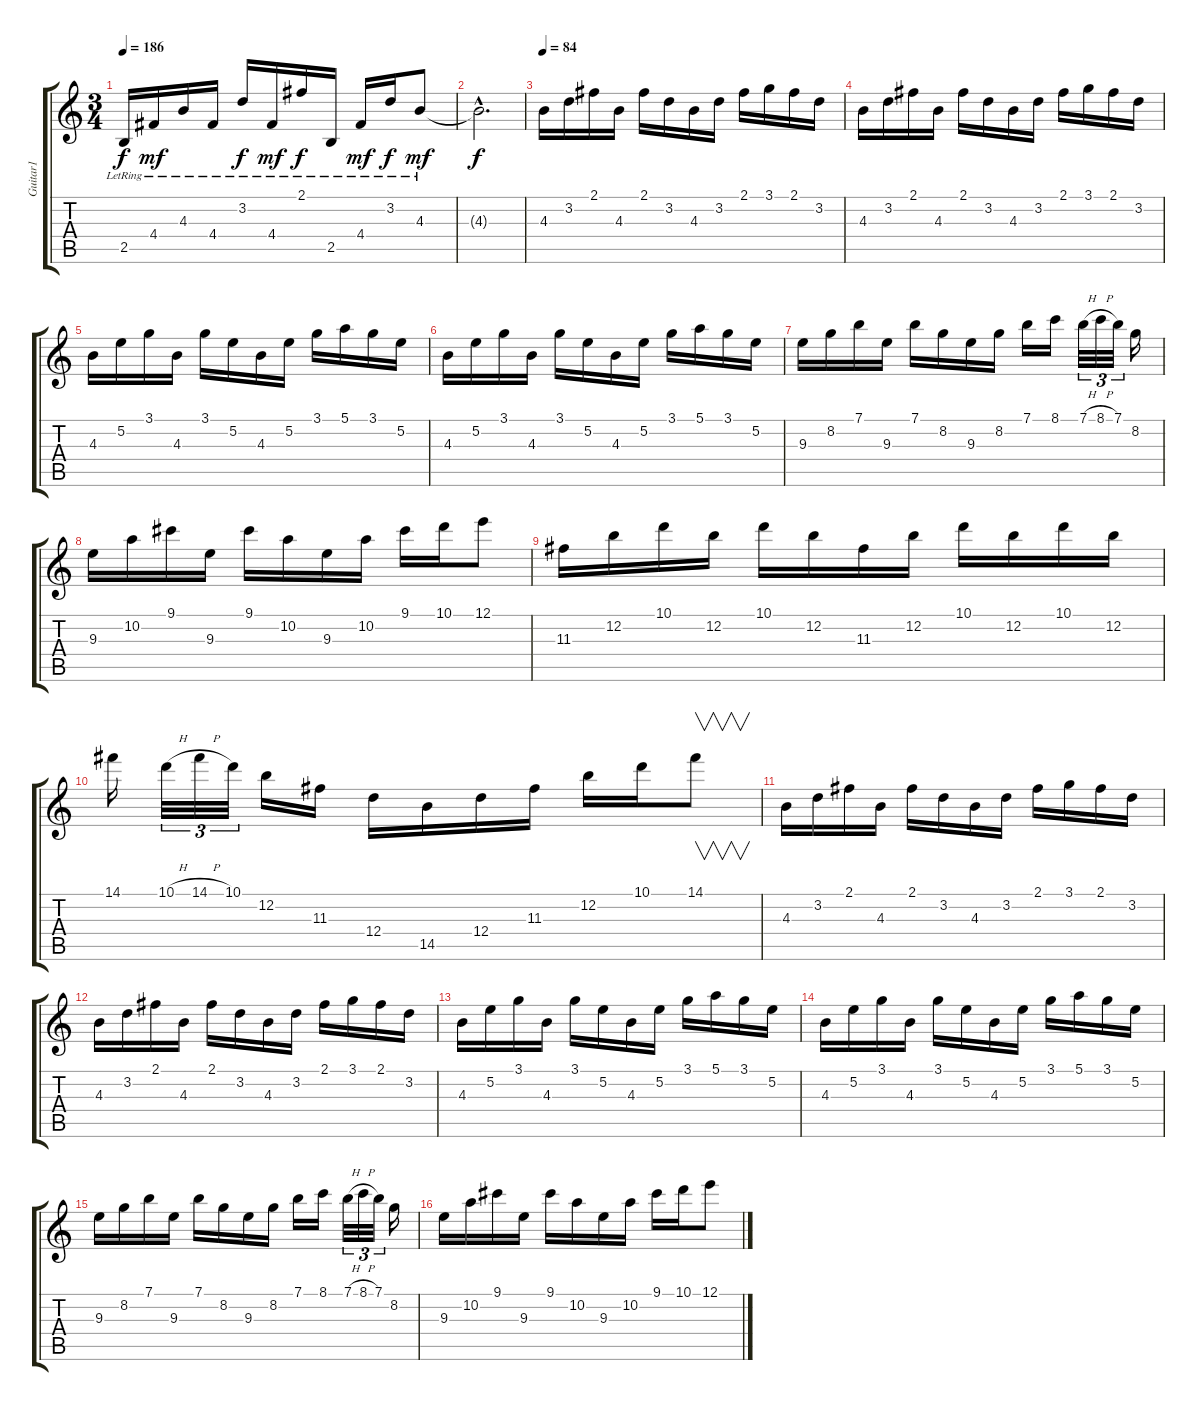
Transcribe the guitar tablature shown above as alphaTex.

\track ("Guitar1" "Guitar1") {instrument distortionguitar}
\staff {score tabs}
\tuning (E4 B3 G3 D3 A2 E2) {hide}
\ts (3 4)
\tempo 186
\clef g2
\ks c
2.5{lr}.16{dy f} 4.4{lr}.16{dy mf} 4.3{lr}.16 4.4{lr}.16 3.2{lr}.16{dy f} 4.4{lr}.16{dy mf} 2.1{lr}.16{dy f} 2.5{lr}.16 4.4{lr}.16{dy mf} 3.2{lr}.16{dy f} 4.3{lr}.8{dy mf} |
4.3{hac t}.2{d dy f} |
\tempo 84
4.3.16{instrument distortionguitar} 3.2.16 2.1.16 4.3.16 2.1.16 3.2.16 4.3.16 3.2.16 2.1.16 3.1.16 2.1.16 3.2.16 |
4.3.16 3.2.16 2.1.16 4.3.16 2.1.16 3.2.16 4.3.16 3.2.16 2.1.16 3.1.16 2.1.16 3.2.16 |
4.3.16 5.2.16 3.1.16 4.3.16 3.1.16 5.2.16 4.3.16 5.2.16 3.1.16 5.1.16 3.1.16 5.2.16 |
4.3.16 5.2.16 3.1.16 4.3.16 3.1.16 5.2.16 4.3.16 5.2.16 3.1.16 5.1.16 3.1.16 5.2.16 |
9.3.16 8.2.16 7.1.16 9.3.16 7.1.16 8.2.16 9.3.16 8.2.16 7.1.16 8.1.16 7.1{h}.32{tu (3 2)} 8.1{h}.32{tu (3 2)} 7.1.32{tu (3 2)} 8.2.16 |
9.3.16 10.2.16 9.1.16 9.3.16 9.1.16 10.2.16 9.3.16 10.2.16 9.1.16 10.1.16 12.1.8 |
11.3.16 12.2.16 10.1.16 12.2.16 10.1.16 12.2.16 11.3.16 12.2.16 10.1.16 12.2.16 10.1.16 12.2.16 |
14.1.16 10.1{h}.32{tu (3 2)} 14.1{h}.32{tu (3 2)} 10.1.32{tu (3 2)} 12.2.16 11.3.16 12.4.16 14.5.16 12.4.16 11.3.16 12.2.16 10.1.16 14.1.8{v} |
4.3.16 3.2.16 2.1.16 4.3.16 2.1.16 3.2.16 4.3.16 3.2.16 2.1.16 3.1.16 2.1.16 3.2.16 |
4.3.16 3.2.16 2.1.16 4.3.16 2.1.16 3.2.16 4.3.16 3.2.16 2.1.16 3.1.16 2.1.16 3.2.16 |
4.3.16 5.2.16 3.1.16 4.3.16 3.1.16 5.2.16 4.3.16 5.2.16 3.1.16 5.1.16 3.1.16 5.2.16 |
4.3.16 5.2.16 3.1.16 4.3.16 3.1.16 5.2.16 4.3.16 5.2.16 3.1.16 5.1.16 3.1.16 5.2.16 |
9.3.16 8.2.16 7.1.16 9.3.16 7.1.16 8.2.16 9.3.16 8.2.16 7.1.16 8.1.16 7.1{h}.32{tu (3 2)} 8.1{h}.32{tu (3 2)} 7.1.32{tu (3 2)} 8.2.16 |
9.3.16 10.2.16 9.1.16 9.3.16 9.1.16 10.2.16 9.3.16 10.2.16 9.1.16 10.1.16 12.1.8
